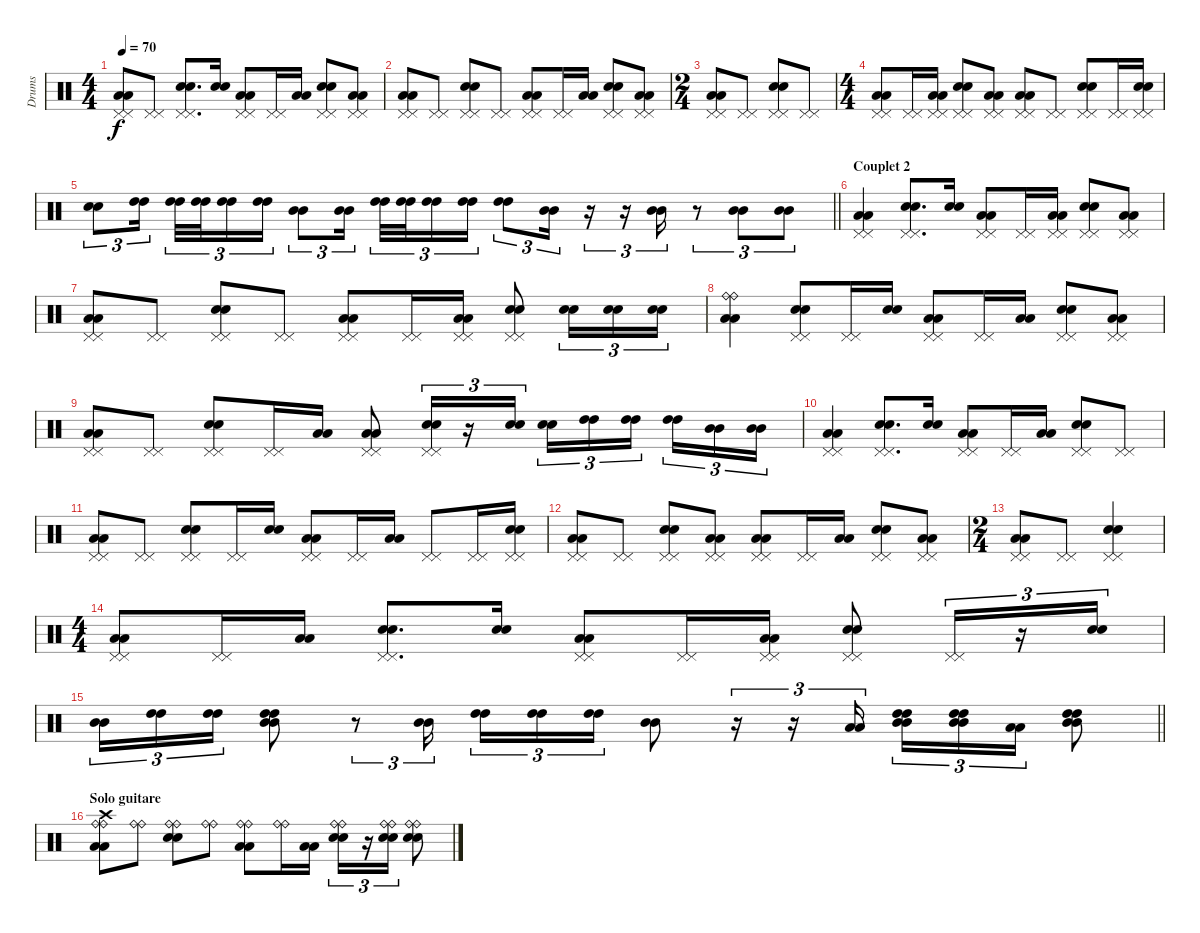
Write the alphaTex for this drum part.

\track ("Drums" "Drums") {instrument percussion}
\staff {score}
\articulation defaults
\ts (4 4)
\tempo 70
\clef neutral
\ks c
("Pedal Hi-Hat (hit)" "Pedal Hi-Hat (hit)" "Low Floor Tom (hit)" "Low Floor Tom (hit)").8{dy f} ("Pedal Hi-Hat (hit)" "Pedal Hi-Hat (hit)").8 ("Pedal Hi-Hat (hit)" "Pedal Hi-Hat (hit)" "Snare (hit) 2" "Snare (hit) 2").8{d} ("Snare (hit) 2" "Snare (hit) 2").16 ("Pedal Hi-Hat (hit)" "Pedal Hi-Hat (hit)" "Low Floor Tom (hit)" "Low Floor Tom (hit)").8 ("Pedal Hi-Hat (hit)" "Pedal Hi-Hat (hit)").16 ("Low Floor Tom (hit)" "Low Floor Tom (hit)").16 ("Pedal Hi-Hat (hit)" "Pedal Hi-Hat (hit)" "Snare (hit) 2" "Snare (hit) 2").8 ("Pedal Hi-Hat (hit)" "Pedal Hi-Hat (hit)" "Low Floor Tom (hit)" "Low Floor Tom (hit)").8 |
("Pedal Hi-Hat (hit)" "Pedal Hi-Hat (hit)" "Low Floor Tom (hit)" "Low Floor Tom (hit)").8 ("Pedal Hi-Hat (hit)" "Pedal Hi-Hat (hit)").8 ("Pedal Hi-Hat (hit)" "Pedal Hi-Hat (hit)" "Snare (hit) 2" "Snare (hit) 2").8 ("Pedal Hi-Hat (hit)" "Pedal Hi-Hat (hit)").8 ("Pedal Hi-Hat (hit)" "Pedal Hi-Hat (hit)" "Low Floor Tom (hit)" "Low Floor Tom (hit)").8 ("Pedal Hi-Hat (hit)" "Pedal Hi-Hat (hit)").16 ("Low Floor Tom (hit)" "Low Floor Tom (hit)").16 ("Pedal Hi-Hat (hit)" "Pedal Hi-Hat (hit)" "Snare (hit) 2" "Snare (hit) 2").8 ("Pedal Hi-Hat (hit)" "Pedal Hi-Hat (hit)" "Low Floor Tom (hit)" "Low Floor Tom (hit)").8 |
\ts (2 4)
("Pedal Hi-Hat (hit)" "Pedal Hi-Hat (hit)" "Low Floor Tom (hit)" "Low Floor Tom (hit)").8 ("Pedal Hi-Hat (hit)" "Pedal Hi-Hat (hit)").8 ("Pedal Hi-Hat (hit)" "Pedal Hi-Hat (hit)" "Snare (hit) 2" "Snare (hit) 2").8 ("Pedal Hi-Hat (hit)" "Pedal Hi-Hat (hit)").8 |
\ts (4 4)
("Pedal Hi-Hat (hit)" "Pedal Hi-Hat (hit)" "Low Floor Tom (hit)" "Low Floor Tom (hit)").8 ("Pedal Hi-Hat (hit)" "Pedal Hi-Hat (hit)").16 ("Pedal Hi-Hat (hit)" "Pedal Hi-Hat (hit)" "Low Floor Tom (hit)" "Low Floor Tom (hit)").16 ("Pedal Hi-Hat (hit)" "Pedal Hi-Hat (hit)" "Snare (hit) 2" "Snare (hit) 2").8 ("Pedal Hi-Hat (hit)" "Pedal Hi-Hat (hit)" "Low Floor Tom (hit)" "Low Floor Tom (hit)").8 ("Pedal Hi-Hat (hit)" "Pedal Hi-Hat (hit)" "Low Floor Tom (hit)" "Low Floor Tom (hit)").8 ("Pedal Hi-Hat (hit)" "Pedal Hi-Hat (hit)").8 ("Pedal Hi-Hat (hit)" "Pedal Hi-Hat (hit)" "Snare (hit) 2" "Snare (hit) 2").8 ("Pedal Hi-Hat (hit)" "Pedal Hi-Hat (hit)").16 ("Pedal Hi-Hat (hit)" "Pedal Hi-Hat (hit)" "Snare (hit) 2" "Snare (hit) 2").16 |
\barLineRight lightlight
("Snare (hit) 2" "Snare (hit) 2").8{tu (3 2)} ("High Tom (hit)" "High Tom (hit)").16{tu (3 2) beam splitsecondary} ("High Tom (hit)" "High Tom (hit)").32{tu (3 2)} ("High Tom (hit)" "High Tom (hit)").32{tu (3 2)} ("High Tom (hit)" "High Tom (hit)").16{tu (3 2)} ("High Tom (hit)" "High Tom (hit)").16{tu (3 2)} ("Mid Tom (hit)" "Mid Tom (hit)").8{tu (3 2)} ("Mid Tom (hit)" "Mid Tom (hit)").16{tu (3 2) beam splitsecondary} ("High Tom (hit)" "High Tom (hit)").32{tu (3 2)} ("High Tom (hit)" "High Tom (hit)").32{tu (3 2)} ("High Tom (hit)" "High Tom (hit)").16{tu (3 2)} ("High Tom (hit)" "High Tom (hit)").16{tu (3 2)} ("High Tom (hit)" "High Tom (hit)").8{tu (3 2)} ("Mid Tom (hit)" "Mid Tom (hit)").16{tu (3 2)} r.16{tu (3 2)} r.16{tu (3 2)} ("Mid Tom (hit)" "Mid Tom (hit)").16{tu (3 2)} r.8{tu (3 2)} ("Mid Tom (hit)" "Mid Tom (hit)").8{tu (3 2)} ("Mid Tom (hit)" "Mid Tom (hit)").8{tu (3 2)} |
\section ("" "Couplet 2")
("Pedal Hi-Hat (hit)" "Pedal Hi-Hat (hit)" "Low Floor Tom (hit)" "Low Floor Tom (hit)").4 ("Pedal Hi-Hat (hit)" "Pedal Hi-Hat (hit)" "Snare (hit) 2" "Snare (hit) 2").8{d} ("Snare (hit) 2" "Snare (hit) 2").16 ("Pedal Hi-Hat (hit)" "Pedal Hi-Hat (hit)" "Low Floor Tom (hit)" "Low Floor Tom (hit)").8 ("Pedal Hi-Hat (hit)" "Pedal Hi-Hat (hit)").16 ("Pedal Hi-Hat (hit)" "Pedal Hi-Hat (hit)" "Low Floor Tom (hit)" "Low Floor Tom (hit)").16 ("Pedal Hi-Hat (hit)" "Pedal Hi-Hat (hit)" "Snare (hit) 2" "Snare (hit) 2").8 ("Pedal Hi-Hat (hit)" "Pedal Hi-Hat (hit)" "Low Floor Tom (hit)" "Low Floor Tom (hit)").8 |
("Pedal Hi-Hat (hit)" "Pedal Hi-Hat (hit)" "Low Floor Tom (hit)" "Low Floor Tom (hit)").8 ("Pedal Hi-Hat (hit)" "Pedal Hi-Hat (hit)").8 ("Pedal Hi-Hat (hit)" "Pedal Hi-Hat (hit)" "Snare (hit) 2" "Snare (hit) 2").8 ("Pedal Hi-Hat (hit)" "Pedal Hi-Hat (hit)").8 ("Pedal Hi-Hat (hit)" "Pedal Hi-Hat (hit)" "Low Floor Tom (hit)" "Low Floor Tom (hit)").8 ("Pedal Hi-Hat (hit)" "Pedal Hi-Hat (hit)").16 ("Pedal Hi-Hat (hit)" "Pedal Hi-Hat (hit)" "Low Floor Tom (hit)" "Low Floor Tom (hit)").16 ("Pedal Hi-Hat (hit)" "Pedal Hi-Hat (hit)" "Snare (hit) 2" "Snare (hit) 2").8 ("Snare (hit) 2" "Snare (hit) 2").16{tu (3 2)} ("Snare (hit) 2" "Snare (hit) 2").16{tu (3 2)} ("Snare (hit) 2" "Snare (hit) 2").16{tu (3 2)} |
("Ride (bell)" "Ride (bell)" "Low Floor Tom (hit)" "Low Floor Tom (hit)").4 ("Pedal Hi-Hat (hit)" "Pedal Hi-Hat (hit)" "Snare (hit) 2" "Snare (hit) 2").8 ("Pedal Hi-Hat (hit)" "Pedal Hi-Hat (hit)").16 ("Snare (hit) 2" "Snare (hit) 2").16 ("Pedal Hi-Hat (hit)" "Pedal Hi-Hat (hit)" "Low Floor Tom (hit)" "Low Floor Tom (hit)").8 ("Pedal Hi-Hat (hit)" "Pedal Hi-Hat (hit)").16 ("Low Floor Tom (hit)" "Low Floor Tom (hit)").16 ("Pedal Hi-Hat (hit)" "Pedal Hi-Hat (hit)" "Snare (hit) 2" "Snare (hit) 2").8 ("Pedal Hi-Hat (hit)" "Pedal Hi-Hat (hit)" "Low Floor Tom (hit)" "Low Floor Tom (hit)").8 |
("Pedal Hi-Hat (hit)" "Pedal Hi-Hat (hit)" "Low Floor Tom (hit)" "Low Floor Tom (hit)").8 ("Pedal Hi-Hat (hit)" "Pedal Hi-Hat (hit)").8 ("Pedal Hi-Hat (hit)" "Pedal Hi-Hat (hit)" "Snare (hit) 2" "Snare (hit) 2").8 ("Pedal Hi-Hat (hit)" "Pedal Hi-Hat (hit)").16 ("Low Floor Tom (hit)" "Low Floor Tom (hit)").16 ("Pedal Hi-Hat (hit)" "Pedal Hi-Hat (hit)" "Low Floor Tom (hit)" "Low Floor Tom (hit)").8 ("Pedal Hi-Hat (hit)" "Pedal Hi-Hat (hit)" "Snare (hit) 2" "Snare (hit) 2").16{tu (3 2)} r.16{tu (3 2)} ("Snare (hit) 2" "Snare (hit) 2").16{tu (3 2)} ("Snare (hit) 2" "Snare (hit) 2").16{tu (3 2)} ("High Tom (hit)" "High Tom (hit)").16{tu (3 2)} ("High Tom (hit)" "High Tom (hit)").16{tu (3 2) beam splitsecondary} ("High Tom (hit)" "High Tom (hit)").16{tu (3 2)} ("Mid Tom (hit)" "Mid Tom (hit)").16{tu (3 2)} ("Mid Tom (hit)" "Mid Tom (hit)").16{tu (3 2)} |
("Pedal Hi-Hat (hit)" "Pedal Hi-Hat (hit)" "Low Floor Tom (hit)" "Low Floor Tom (hit)").4 ("Pedal Hi-Hat (hit)" "Pedal Hi-Hat (hit)" "Snare (hit) 2" "Snare (hit) 2").8{d} ("Snare (hit) 2" "Snare (hit) 2").16 ("Pedal Hi-Hat (hit)" "Pedal Hi-Hat (hit)" "Low Floor Tom (hit)" "Low Floor Tom (hit)").8 ("Pedal Hi-Hat (hit)" "Pedal Hi-Hat (hit)").16 ("Low Floor Tom (hit)" "Low Floor Tom (hit)").16 ("Pedal Hi-Hat (hit)" "Pedal Hi-Hat (hit)" "Snare (hit) 2" "Snare (hit) 2").8 ("Pedal Hi-Hat (hit)" "Pedal Hi-Hat (hit)").8 |
("Pedal Hi-Hat (hit)" "Pedal Hi-Hat (hit)" "Low Floor Tom (hit)" "Low Floor Tom (hit)").8 ("Pedal Hi-Hat (hit)" "Pedal Hi-Hat (hit)").8 ("Pedal Hi-Hat (hit)" "Pedal Hi-Hat (hit)" "Snare (hit) 2" "Snare (hit) 2").8 ("Pedal Hi-Hat (hit)" "Pedal Hi-Hat (hit)").16 ("Snare (hit) 2" "Snare (hit) 2").16 ("Pedal Hi-Hat (hit)" "Pedal Hi-Hat (hit)" "Low Floor Tom (hit)" "Low Floor Tom (hit)").8 ("Pedal Hi-Hat (hit)" "Pedal Hi-Hat (hit)").16 ("Low Floor Tom (hit)" "Low Floor Tom (hit)").16 ("Pedal Hi-Hat (hit)" "Pedal Hi-Hat (hit)").8 ("Pedal Hi-Hat (hit)" "Pedal Hi-Hat (hit)").16 ("Pedal Hi-Hat (hit)" "Pedal Hi-Hat (hit)" "Snare (hit) 2" "Snare (hit) 2").16 |
("Pedal Hi-Hat (hit)" "Pedal Hi-Hat (hit)" "Low Floor Tom (hit)" "Low Floor Tom (hit)").8 ("Pedal Hi-Hat (hit)" "Pedal Hi-Hat (hit)").8 ("Pedal Hi-Hat (hit)" "Pedal Hi-Hat (hit)" "Snare (hit) 2" "Snare (hit) 2").8 ("Pedal Hi-Hat (hit)" "Pedal Hi-Hat (hit)" "Low Floor Tom (hit)" "Low Floor Tom (hit)").8 ("Pedal Hi-Hat (hit)" "Pedal Hi-Hat (hit)" "Low Floor Tom (hit)" "Low Floor Tom (hit)").8 ("Pedal Hi-Hat (hit)" "Pedal Hi-Hat (hit)").16 ("Low Floor Tom (hit)" "Low Floor Tom (hit)").16 ("Pedal Hi-Hat (hit)" "Pedal Hi-Hat (hit)" "Snare (hit) 2" "Snare (hit) 2").8 ("Pedal Hi-Hat (hit)" "Pedal Hi-Hat (hit)" "Low Floor Tom (hit)" "Low Floor Tom (hit)").8 |
\ts (2 4)
("Pedal Hi-Hat (hit)" "Pedal Hi-Hat (hit)" "Low Floor Tom (hit)" "Low Floor Tom (hit)").8 ("Pedal Hi-Hat (hit)" "Pedal Hi-Hat (hit)").8 ("Pedal Hi-Hat (hit)" "Pedal Hi-Hat (hit)" "Snare (hit) 2" "Snare (hit) 2").4 |
\ts (4 4)
("Pedal Hi-Hat (hit)" "Pedal Hi-Hat (hit)" "Low Floor Tom (hit)" "Low Floor Tom (hit)").8 ("Pedal Hi-Hat (hit)" "Pedal Hi-Hat (hit)").16 ("Low Floor Tom (hit)" "Low Floor Tom (hit)").16 ("Pedal Hi-Hat (hit)" "Pedal Hi-Hat (hit)" "Snare (hit) 2" "Snare (hit) 2").8{d} ("Snare (hit) 2" "Snare (hit) 2").16 ("Pedal Hi-Hat (hit)" "Pedal Hi-Hat (hit)" "Low Floor Tom (hit)" "Low Floor Tom (hit)").8 ("Pedal Hi-Hat (hit)" "Pedal Hi-Hat (hit)").16 ("Pedal Hi-Hat (hit)" "Pedal Hi-Hat (hit)" "Low Floor Tom (hit)" "Low Floor Tom (hit)").16 ("Pedal Hi-Hat (hit)" "Pedal Hi-Hat (hit)" "Snare (hit) 2" "Snare (hit) 2").8 ("Pedal Hi-Hat (hit)" "Pedal Hi-Hat (hit)").16{tu (3 2)} r.16{tu (3 2)} ("Snare (hit) 2" "Snare (hit) 2").16{tu (3 2)} |
\barLineRight lightlight
("Mid Tom (hit)" "Mid Tom (hit)").16{tu (3 2)} ("High Tom (hit)" "High Tom (hit)").16{tu (3 2)} ("High Tom (hit)" "High Tom (hit)").16{tu (3 2)} ("High Tom (hit)" "Mid Tom (hit)" "High Tom (hit)" "Mid Tom (hit)").8 r.8{tu (3 2)} ("Mid Tom (hit)" "Mid Tom (hit)").16{tu (3 2) beam splitsecondary} ("High Tom (hit)" "High Tom (hit)").16{tu (3 2)} ("High Tom (hit)" "High Tom (hit)").16{tu (3 2)} ("High Tom (hit)" "High Tom (hit)").16{tu (3 2)} ("Mid Tom (hit)" "Mid Tom (hit)").8 r.16{tu (3 2)} r.16{tu (3 2)} ("Low Floor Tom (hit)" "Low Floor Tom (hit)").16{tu (3 2)} ("Mid Tom (hit)" "High Tom (hit)" "Mid Tom (hit)" "High Tom (hit)").16{tu (3 2)} ("Mid Tom (hit)" "High Tom (hit)" "Mid Tom (hit)" "High Tom (hit)").16{tu (3 2)} ("Low Floor Tom (hit)" "Low Floor Tom (hit)").16{tu (3 2)} ("Mid Tom (hit)" "Mid Tom (hit)" "High Tom (hit)" "High Tom (hit)").8 |
\section ("" "Solo guitare")
("Ride (bell)" "Ride (bell)" "Crash high (hit)" "Low Floor Tom (hit)" "Low Floor Tom (hit)").8 ("Ride (bell)" "Ride (bell)").8 ("Ride (bell)" "Ride (bell)" "Snare (hit) 2" "Snare (hit) 2").8 ("Ride (bell)" "Ride (bell)").8 ("Ride (bell)" "Ride (bell)" "Low Floor Tom (hit)" "Low Floor Tom (hit)").8 ("Ride (bell)" "Ride (bell)").16 ("Low Floor Tom (hit)" "Low Floor Tom (hit)").16 ("Ride (bell)" "Ride (bell)" "Snare (hit) 2" "Snare (hit) 2").16{tu (3 2)} r.16{tu (3 2)} ("Ride (bell)" "Ride (bell)" "Snare (hit) 2" "Snare (hit) 2").16{tu (3 2)} ("Ride (bell)" "Ride (bell)" "Snare (hit) 2" "Snare (hit) 2").8
